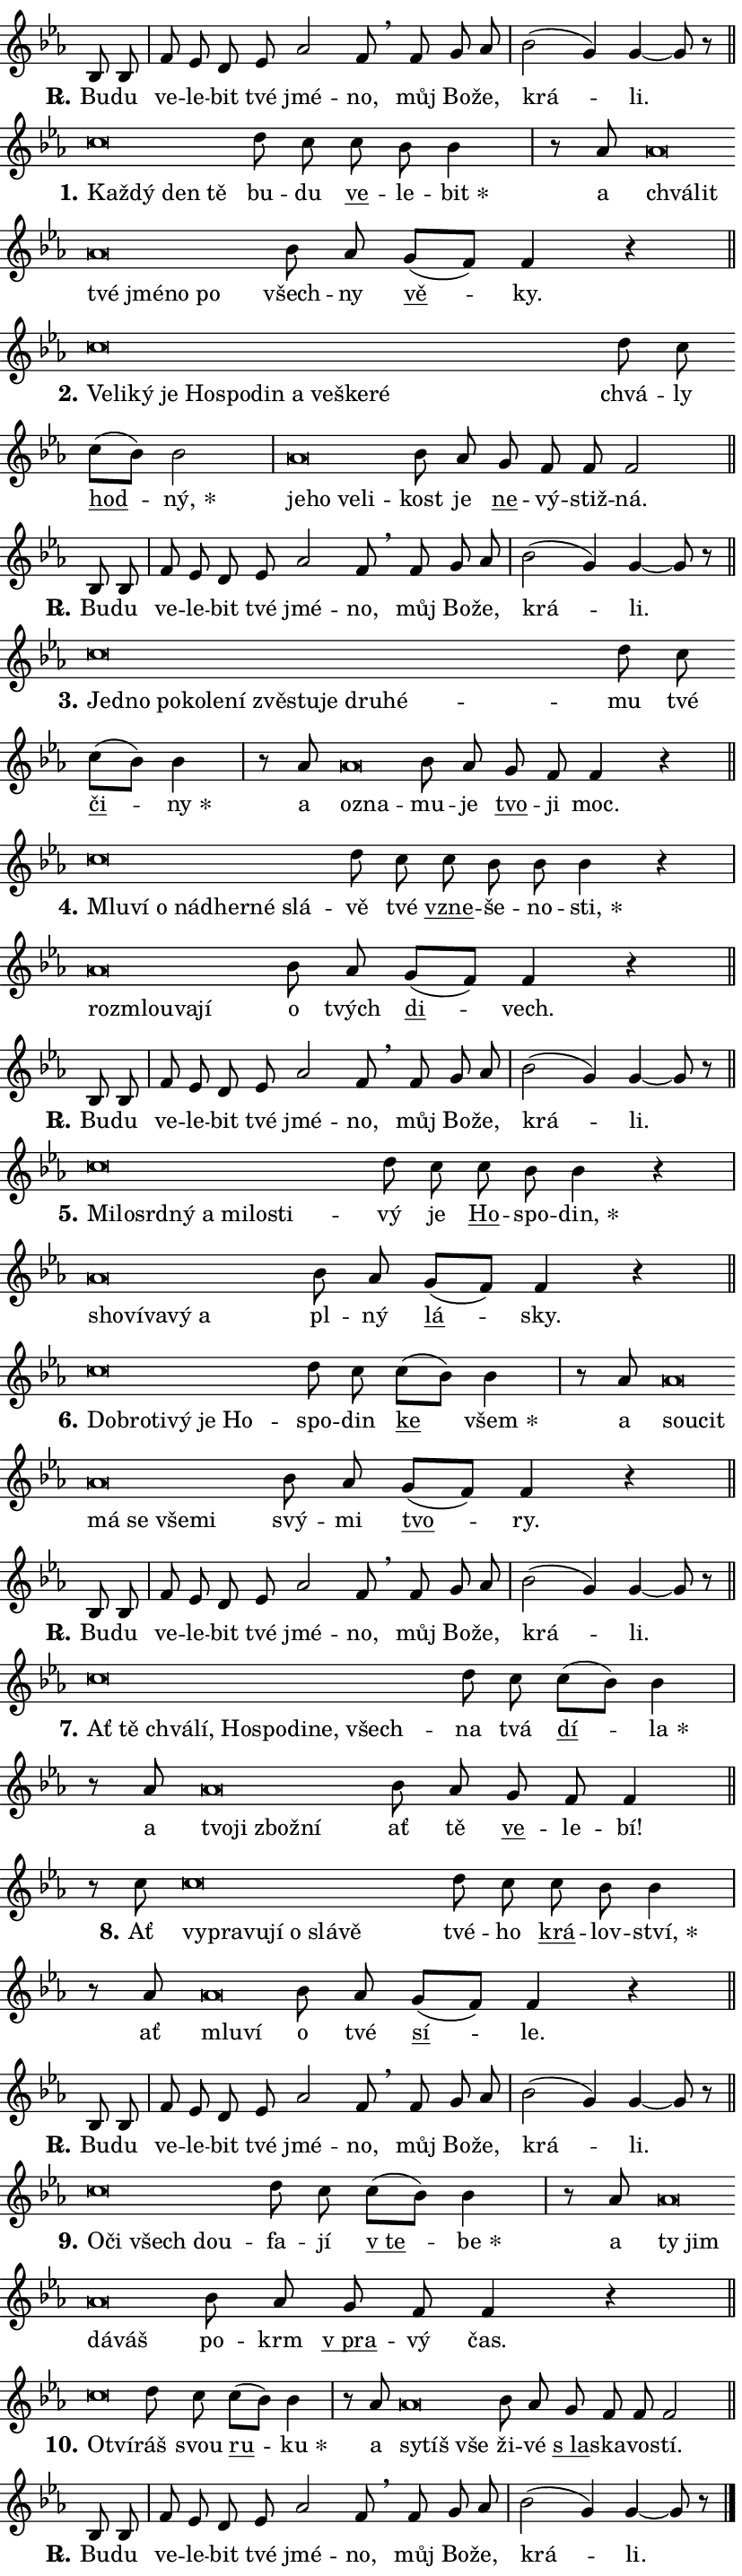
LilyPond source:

\version "2.24.0"
\header { tagline = "" }
\paper {
  indent = 0\cm
  top-margin = 0\cm
  right-margin = 0.13\cm % to fit lyric hyphens
  bottom-margin = 0\cm
  left-margin = 0\cm
  paper-width = 14\cm
  page-breaking = #ly:one-page-breaking
  system-system-spacing.basic-distance = #11
  score-system-spacing.basic-distance = #11
  ragged-last = ##f
}


%% Author: Thomas Morley
%% https://lists.gnu.org/archive/html/lilypond-user/2020-05/msg00002.html
#(define (line-position grob)
"Returns position of @var[grob} in current system:
   @code{'start}, if at first time-step
   @code{'end}, if at last time-step
   @code{'middle} otherwise
"
  (let* ((col (ly:item-get-column grob))
         (ln (ly:grob-object col 'left-neighbor))
         (rn (ly:grob-object col 'right-neighbor))
         (col-to-check-left (if (ly:grob? ln) ln col))
         (col-to-check-right (if (ly:grob? rn) rn col))
         (break-dir-left
           (and
             (ly:grob-property col-to-check-left 'non-musical #f)
             (ly:item-break-dir col-to-check-left)))
         (break-dir-right
           (and
             (ly:grob-property col-to-check-right 'non-musical #f)
             (ly:item-break-dir col-to-check-right))))
        (cond ((eqv? 1 break-dir-left) 'start)
              ((eqv? -1 break-dir-right) 'end)
              (else 'middle))))

#(define (tranparent-at-line-position vctor)
  (lambda (grob)
  "Relying on @code{line-position} select the relevant enry from @var{vctor}.
Used to determine transparency,"
    (case (line-position grob)
      ((end) (not (vector-ref vctor 0)))
      ((middle) (not (vector-ref vctor 1)))
      ((start) (not (vector-ref vctor 2))))))

noteHeadBreakVisibility =
#(define-music-function (break-visibility)(vector?)
"Makes @code{NoteHead}s transparent relying on @var{break-visibility}"
#{
  \override NoteHead.transparent =
    #(tranparent-at-line-position break-visibility)
#})

#(define delete-ledgers-for-transparent-note-heads
  (lambda (grob)
    "Reads whether a @code{NoteHead} is transparent.
If so this @code{NoteHead} is removed from @code{'note-heads} from
@var{grob}, which is supposed to be @code{LedgerLineSpanner}.
As a result ledgers are not printed for this @code{NoteHead}"
    (let* ((nhds-array (ly:grob-object grob 'note-heads))
           (nhds-list
             (if (ly:grob-array? nhds-array)
                 (ly:grob-array->list nhds-array)
                 '()))
           ;; Relies on the transparent-property being done before
           ;; Staff.LedgerLineSpanner.after-line-breaking is executed.
           ;; This is fragile ...
           (to-keep
             (remove
               (lambda (nhd)
                 (ly:grob-property nhd 'transparent #f))
               nhds-list)))
      ;; TODO find a better method to iterate over grob-arrays, similiar
      ;; to filter/remove etc for lists
      ;; For now rebuilt from scratch
      (set! (ly:grob-object grob 'note-heads)  '())
      (for-each
        (lambda (nhd)
          (ly:pointer-group-interface::add-grob grob 'note-heads nhd))
        to-keep))))

squashNotes = {
  \override NoteHead.X-extent = #'(-0.2 . 0.2)
  \override NoteHead.Y-extent = #'(-0.75 . 0)
  \override NoteHead.stencil =
    #(lambda (grob)
       (let ((pos (ly:grob-property grob 'staff-position)))
         (begin
           (if (< pos -7) (display "ERROR: Lower brevis then expected\n") (display ""))
           (if (<= pos -6) ly:text-interface::print ly:note-head::print))))
}
unSquashNotes = {
  \revert NoteHead.X-extent
  \revert NoteHead.Y-extent
  \revert NoteHead.stencil
}

hideNotes = \noteHeadBreakVisibility #begin-of-line-visible
unHideNotes = \noteHeadBreakVisibility #all-visible

% work-around for resetting accidentals
% https://lilypond.org/doc/v2.23/Documentation/notation/displaying-rhythms#unmetered-music
cadenzaMeasure = {
  \cadenzaOff
  \partial 1024 s1024
  \cadenzaOn
}

#(define-markup-command (accent layout props text) (markup?)
  "Underline accented syllable"
  (interpret-markup layout props
    #{\markup \override #'(offset . 4.3) \underline { #text }#}))

responsum = \markup \concat {
  "R" \hspace #-1.05 \path #0.1 #'((moveto 0 0.07) (lineto 0.9 0.8)) \hspace #0.05 "."
}

spaceSize = #0.6828661417322834 % exact space size for TeX Gyre Schola

\layout {
  \context {
    \Staff
    \remove "Time_signature_engraver"
    \override LedgerLineSpanner.after-line-breaking = #delete-ledgers-for-transparent-note-heads
  }
  \context {
    \Lyrics {
      \override LyricSpace.minimum-distance = \spaceSize
      \override LyricText.font-name = #"TeX Gyre Schola"
      \override LyricText.font-size = 1
      \override StanzaNumber.font-name = #"TeX Gyre Schola Bold"
      \override StanzaNumber.font-size = 1
    }
  }
  \context {
    \Score 
    \override NoteHead.text =
      #(lambda (grob) 
        (let ((pos (ly:grob-property grob 'staff-position)))
          #{\markup {
            \combine
              \halign #-0.55 \raise #(if (= pos -6) 0 0.5) \override #'(thickness . 2) \draw-line #'(3.2 . 0)
              \musicglyph "noteheads.sM1"
          }#}))
  }
}

% magnetic-lyrics.ily
%
%   written by
%     Jean Abou Samra <jean@abou-samra.fr>
%     Werner Lemberg <wl@gnu.org>
%
%   adapted by
%     Jiri Hon <jiri.hon@gmail.com>
%
% Version 2022-Apr-15

% https://www.mail-archive.com/lilypond-user@gnu.org/msg149350.html

#(define (Left_hyphen_pointer_engraver context)
   "Collect syllable-hyphen-syllable occurrences in lyrics and store
them in properties.  This engraver only looks to the left.  For
example, if the lyrics input is @code{foo -- bar}, it does the
following.

@itemize @bullet
@item
Set the @code{text} property of the @code{LyricHyphen} grob between
@q{foo} and @q{bar} to @code{foo}.

@item
Set the @code{left-hyphen} property of the @code{LyricText} grob with
text @q{foo} to the @code{LyricHyphen} grob between @q{foo} and
@q{bar}.
@end itemize

Use this auxiliary engraver in combination with the
@code{lyric-@/text::@/apply-@/magnetic-@/offset!} hook."
   (let ((hyphen #f)
         (text #f))
     (make-engraver
      (acknowledgers
       ((lyric-syllable-interface engraver grob source-engraver)
        (set! text grob)))
      (end-acknowledgers
       ((lyric-hyphen-interface engraver grob source-engraver)
        ;(when (not (grob::has-interface grob 'lyric-space-interface))
          (set! hyphen grob)));)
      ((stop-translation-timestep engraver)
       (when (and text hyphen)
         (ly:grob-set-object! text 'left-hyphen hyphen))
       (set! text #f)
       (set! hyphen #f)))))

#(define (lyric-text::apply-magnetic-offset! grob)
   "If the space between two syllables is less than the value in
property @code{LyricText@/.details@/.squash-threshold}, move the right
syllable to the left so that it gets concatenated with the left
syllable.

Use this function as a hook for
@code{LyricText@/.after-@/line-@/breaking} if the
@code{Left_@/hyphen_@/pointer_@/engraver} is active."
   (let ((hyphen (ly:grob-object grob 'left-hyphen #f)))
     (when hyphen
       (let ((left-text (ly:spanner-bound hyphen LEFT)))
         (when (grob::has-interface left-text 'lyric-syllable-interface)
           (let* ((common (ly:grob-common-refpoint grob left-text X))
                  (this-x-ext (ly:grob-extent grob common X))
                  (left-x-ext
                   (begin
                     ;; Trigger magnetism for left-text.
                     (ly:grob-property left-text 'after-line-breaking)
                     (ly:grob-extent left-text common X)))
                  ;; `delta` is the gap width between two syllables.
                  (delta (- (interval-start this-x-ext)
                            (interval-end left-x-ext)))
                  (details (ly:grob-property grob 'details))
                  (threshold (assoc-get 'squash-threshold details 0.2)))
             (when (< delta threshold)
               (let* (;; We have to manipulate the input text so that
                      ;; ligatures crossing syllable boundaries are not
                      ;; disabled.  For languages based on the Latin
                      ;; script this is essentially a beautification.
                      ;; However, for non-Western scripts it can be a
                      ;; necessity.
                      (lt (ly:grob-property left-text 'text))
                      (rt (ly:grob-property grob 'text))
                      (is-space (grob::has-interface hyphen 'lyric-space-interface))
                      (space (if is-space " " ""))
                      (extra-delta (if is-space spaceSize 0))
                      ;; Append new syllable.
                      (ltrt-space (if (and (string? lt) (string? rt))
                                (string-append lt space rt)
                                (make-concat-markup (list lt space rt))))
                      ;; Right-align `ltrt` to the right side.
                      (ltrt-space-markup (grob-interpret-markup
                               grob
                               (make-translate-markup
                                (cons (interval-length this-x-ext) 0)
                                (make-right-align-markup ltrt-space)))))
                 (begin
                   ;; Don't print `left-text`.
                   (ly:grob-set-property! left-text 'stencil #f)
                   ;; Set text and stencil (which holds all collected
                   ;; syllables so far) and shift it to the left.
                   (ly:grob-set-property! grob 'text ltrt-space)
                   (ly:grob-set-property! grob 'stencil ltrt-space-markup)
                   (ly:grob-translate-axis! grob (- (- delta extra-delta)) X))))))))))


#(define (lyric-hyphen::displace-bounds-first grob)
   ;; Make very sure this callback isn't triggered too early.
   (let ((left (ly:spanner-bound grob LEFT))
         (right (ly:spanner-bound grob RIGHT)))
     (ly:grob-property left 'after-line-breaking)
     (ly:grob-property right 'after-line-breaking)
     (ly:lyric-hyphen::print grob)))

squashThreshold = #0.4

\layout {
  \context {
    \Lyrics
    \consists #Left_hyphen_pointer_engraver
    \override LyricText.after-line-breaking =
      #lyric-text::apply-magnetic-offset!
    \override LyricHyphen.stencil = #lyric-hyphen::displace-bounds-first
    \override LyricText.details.squash-threshold = \squashThreshold
    \override LyricHyphen.minimum-distance = 0
    \override LyricHyphen.minimum-length = \squashThreshold
  }
}

squashText = \override LyricText.details.squash-threshold = 9999
unSquashText = \override LyricText.details.squash-threshold = \squashThreshold

leftText = \override LyricText.self-alignment-X = #LEFT
unLeftText = \revert LyricText.self-alignment-X

starOffset = #(lambda (grob) 
                (let ((x_offset (ly:self-alignment-interface::aligned-on-x-parent grob)))
                  (if (= x_offset 0) 0 (+ x_offset 1.2))))

star = #(define-music-function (syllable)(string?)
"Append star separator at the end of a syllable"
#{
  \once \override LyricText.X-offset = #starOffset
  \lyricmode { \markup {
    #syllable
    \override #'((font-name . "TeX Gyre Schola Bold")) \hspace #0.2 \lower #0.65 \larger "*"
  } }
#})

starAccent = #(define-music-function (syllable)(string?)
"Append star separator at the end of a syllable and make accent"
#{
  \once \override LyricText.X-offset = #starOffset
  \lyricmode { \markup {
    \accent #syllable
    \override #'((font-name . "TeX Gyre Schola Bold")) \hspace #0.2 \lower #0.65 \larger "*"
  } }
#})

breath = #(define-music-function (syllable)(string?)
"Append breathing indicator at the end of a syllable"
#{
  \lyricmode { \markup { #syllable "+" } }
#})

optionalBreath = #(define-music-function (syllable)(string?)
"Append optional breathing indicator at the end of a syllable"
#{
  \lyricmode { \markup { #syllable "(+)" } }
#})


\score {
    <<
        \new Voice = "melody" { \cadenzaOn \key es \major \relative { bes8 bes \cadenzaMeasure \bar "|" f' es d es as2 f8 \breathe \bar "" f g as \cadenzaMeasure \bar "|" bes2( g4) g~ g8 r \cadenzaMeasure \bar "||" \break } }
        \new Lyrics \lyricsto "melody" { \lyricmode { \set stanza = \responsum
Bu -- du ve -- le -- bit tvé jmé -- no, můj Bo -- že, krá -- li. } }
    >>
    \layout {}
}

\score {
    <<
        \new Voice = "melody" { \cadenzaOn \key es \major \relative { \squashNotes c''\breve*1/16 \hideNotes \breve*1/16 \bar "" \breve*1/16 \breve*1/16 \bar "" \unHideNotes \unSquashNotes d8 c \bar "" c bes bes4 \cadenzaMeasure \bar "|" r8 as8 \squashNotes as\breve*1/16 \hideNotes \breve*1/16 \bar "" \breve*1/16 \bar "" \breve*1/16 \bar "" \breve*1/16 \breve*1/16 \bar "" \unHideNotes \unSquashNotes bes8 as \bar "" g[( f)] f4 r \cadenzaMeasure \bar "||" \break } }
        \new Lyrics \lyricsto "melody" { \lyricmode { \set stanza = "1."
\leftText Kaž -- \squashText dý den tě \unLeftText \unSquashText bu -- du \markup \accent ve -- le -- \star bit a \leftText chvá -- \squashText lit tvé jmé -- no po \unLeftText \unSquashText všech -- ny \markup \accent vě -- ky. } }
    >>
    \layout {}
}

\score {
    <<
        \new Voice = "melody" { \cadenzaOn \key es \major \relative { \squashNotes c''\breve*1/16 \hideNotes \breve*1/16 \bar "" \breve*1/16 \bar "" \breve*1/16 \bar "" \breve*1/16 \bar "" \breve*1/16 \bar "" \breve*1/16 \bar "" \breve*1/16 \bar "" \breve*1/16 \bar "" \breve*1/16 \breve*1/16 \bar "" \unHideNotes \unSquashNotes d8 c \bar "" c[( bes)] bes2 \cadenzaMeasure \bar "|" \squashNotes as\breve*1/16 \hideNotes \breve*1/16 \bar "" \breve*1/16 \breve*1/16 \bar "" \unHideNotes \unSquashNotes bes8 as \bar "" g f f f2 \cadenzaMeasure \bar "||" \break } }
        \new Lyrics \lyricsto "melody" { \lyricmode { \set stanza = "2."
\leftText Ve -- \squashText li -- ký je Ho -- spo -- din a ve -- ške -- ré \unLeftText \unSquashText chvá -- ly \markup \accent hod -- \star ný, \leftText je -- \squashText ho ve -- li -- \unLeftText \unSquashText kost je \markup \accent ne -- vý -- stiž -- ná. } }
    >>
    \layout {}
}

\score {
    <<
        \new Voice = "melody" { \cadenzaOn \key es \major \relative { bes8 bes \cadenzaMeasure \bar "|" f' es d es as2 f8 \breathe \bar "" f g as \cadenzaMeasure \bar "|" bes2( g4) g~ g8 r \cadenzaMeasure \bar "||" \break } }
        \new Lyrics \lyricsto "melody" { \lyricmode { \set stanza = \responsum
Bu -- du ve -- le -- bit tvé jmé -- no, můj Bo -- že, krá -- li. } }
    >>
    \layout {}
}

\score {
    <<
        \new Voice = "melody" { \cadenzaOn \key es \major \relative { \squashNotes c''\breve*1/16 \hideNotes \breve*1/16 \bar "" \breve*1/16 \bar "" \breve*1/16 \bar "" \breve*1/16 \bar "" \breve*1/16 \bar "" \breve*1/16 \bar "" \breve*1/16 \bar "" \breve*1/16 \bar "" \breve*1/16 \breve*1/16 \bar "" \unHideNotes \unSquashNotes d8 c \bar "" c[( bes)] bes4 \cadenzaMeasure \bar "|" r8 as8 \squashNotes as\breve*1/16 \hideNotes \breve*1/16 \bar "" \unHideNotes \unSquashNotes bes8 as \bar "" g f f4 r \cadenzaMeasure \bar "||" \break } }
        \new Lyrics \lyricsto "melody" { \lyricmode { \set stanza = "3."
\leftText Jed -- \squashText no po -- ko -- le -- ní zvě -- stu -- je dru -- hé -- \unLeftText \unSquashText mu tvé \markup \accent či -- \star ny a \leftText o -- \squashText zna -- \unLeftText \unSquashText mu -- je \markup \accent tvo -- ji moc. } }
    >>
    \layout {}
}

\score {
    <<
        \new Voice = "melody" { \cadenzaOn \key es \major \relative { \squashNotes c''\breve*1/16 \hideNotes \breve*1/16 \bar "" \breve*1/16 \bar "" \breve*1/16 \bar "" \breve*1/16 \bar "" \breve*1/16 \breve*1/16 \bar "" \unHideNotes \unSquashNotes d8 c \bar "" c bes bes bes4 r \cadenzaMeasure \bar "|" \squashNotes as\breve*1/16 \hideNotes \breve*1/16 \bar "" \breve*1/16 \breve*1/16 \bar "" \unHideNotes \unSquashNotes bes8 as \bar "" g[( f)] f4 r \cadenzaMeasure \bar "||" \break } }
        \new Lyrics \lyricsto "melody" { \lyricmode { \set stanza = "4."
\leftText Mlu -- \squashText ví o nád -- her -- né slá -- \unLeftText \unSquashText vě tvé \markup \accent vzne -- še -- no -- \star sti, \leftText roz -- \squashText mlou -- va -- jí \unLeftText \unSquashText o tvých \markup \accent di -- vech. } }
    >>
    \layout {}
}

\score {
    <<
        \new Voice = "melody" { \cadenzaOn \key es \major \relative { bes8 bes \cadenzaMeasure \bar "|" f' es d es as2 f8 \breathe \bar "" f g as \cadenzaMeasure \bar "|" bes2( g4) g~ g8 r \cadenzaMeasure \bar "||" \break } }
        \new Lyrics \lyricsto "melody" { \lyricmode { \set stanza = \responsum
Bu -- du ve -- le -- bit tvé jmé -- no, můj Bo -- že, krá -- li. } }
    >>
    \layout {}
}

\score {
    <<
        \new Voice = "melody" { \cadenzaOn \key es \major \relative { \squashNotes c''\breve*1/16 \hideNotes \breve*1/16 \bar "" \breve*1/16 \bar "" \breve*1/16 \bar "" \breve*1/16 \bar "" \breve*1/16 \bar "" \breve*1/16 \breve*1/16 \bar "" \unHideNotes \unSquashNotes d8 c \bar "" c bes bes4 r \cadenzaMeasure \bar "|" \squashNotes as\breve*1/16 \hideNotes \breve*1/16 \bar "" \breve*1/16 \bar "" \breve*1/16 \breve*1/16 \bar "" \unHideNotes \unSquashNotes bes8 as \bar "" g[( f)] f4 r \cadenzaMeasure \bar "||" \break } }
        \new Lyrics \lyricsto "melody" { \lyricmode { \set stanza = "5."
\leftText Mi -- \squashText lo -- srd -- ný a mi -- lo -- sti -- \unLeftText \unSquashText vý je \markup \accent Ho -- spo -- \star din, \leftText sho -- \squashText ví -- va -- vý a \unLeftText \unSquashText pl -- ný \markup \accent lá -- sky. } }
    >>
    \layout {}
}

\score {
    <<
        \new Voice = "melody" { \cadenzaOn \key es \major \relative { \squashNotes c''\breve*1/16 \hideNotes \breve*1/16 \bar "" \breve*1/16 \bar "" \breve*1/16 \bar "" \breve*1/16 \breve*1/16 \bar "" \unHideNotes \unSquashNotes d8 c \bar "" c[( bes)] bes4 \cadenzaMeasure \bar "|" r8 as8 \squashNotes as\breve*1/16 \hideNotes \breve*1/16 \bar "" \breve*1/16 \bar "" \breve*1/16 \bar "" \breve*1/16 \breve*1/16 \bar "" \unHideNotes \unSquashNotes bes8 as \bar "" g[( f)] f4 r \cadenzaMeasure \bar "||" \break } }
        \new Lyrics \lyricsto "melody" { \lyricmode { \set stanza = "6."
\leftText Dob -- \squashText ro -- ti -- vý je Ho -- \unLeftText \unSquashText spo -- din \markup \accent ke \star všem a \leftText sou -- \squashText cit má se vše -- mi \unLeftText \unSquashText svý -- mi \markup \accent tvo -- ry. } }
    >>
    \layout {}
}

\score {
    <<
        \new Voice = "melody" { \cadenzaOn \key es \major \relative { bes8 bes \cadenzaMeasure \bar "|" f' es d es as2 f8 \breathe \bar "" f g as \cadenzaMeasure \bar "|" bes2( g4) g~ g8 r \cadenzaMeasure \bar "||" \break } }
        \new Lyrics \lyricsto "melody" { \lyricmode { \set stanza = \responsum
Bu -- du ve -- le -- bit tvé jmé -- no, můj Bo -- že, krá -- li. } }
    >>
    \layout {}
}

\score {
    <<
        \new Voice = "melody" { \cadenzaOn \key es \major \relative { \squashNotes c''\breve*1/16 \hideNotes \breve*1/16 \bar "" \breve*1/16 \bar "" \breve*1/16 \bar "" \breve*1/16 \bar "" \breve*1/16 \bar "" \breve*1/16 \bar "" \breve*1/16 \breve*1/16 \bar "" \unHideNotes \unSquashNotes d8 c \bar "" c[( bes)] bes4 \cadenzaMeasure \bar "|" r8 as8 \squashNotes as\breve*1/16 \hideNotes \breve*1/16 \bar "" \breve*1/16 \breve*1/16 \bar "" \unHideNotes \unSquashNotes bes8 as \bar "" g f f4 \cadenzaMeasure \bar "||" \break } }
        \new Lyrics \lyricsto "melody" { \lyricmode { \set stanza = "7."
\leftText Ať \squashText tě chvá -- lí, Ho -- spo -- di -- ne, všech -- \unLeftText \unSquashText na tvá \markup \accent dí -- \star la a \leftText tvo -- \squashText ji zbož -- ní \unLeftText \unSquashText ať tě \markup \accent ve -- le -- bí! } }
    >>
    \layout {}
}

\score {
    <<
        \new Voice = "melody" { \cadenzaOn \key es \major \relative { r8 c''8 \squashNotes c\breve*1/16 \hideNotes \breve*1/16 \bar "" \breve*1/16 \bar "" \breve*1/16 \bar "" \breve*1/16 \bar "" \breve*1/16 \breve*1/16 \bar "" \unHideNotes \unSquashNotes d8 c \bar "" c bes bes4 \cadenzaMeasure \bar "|" r8 as8 \squashNotes as\breve*1/16 \hideNotes \breve*1/16 \bar "" \unHideNotes \unSquashNotes bes8 as \bar "" g[( f)] f4 r \cadenzaMeasure \bar "||" \break } }
        \new Lyrics \lyricsto "melody" { \lyricmode { \set stanza = "8."
Ať \leftText vy -- \squashText pra -- vu -- jí o slá -- vě \unLeftText \unSquashText tvé -- ho \markup \accent krá -- lov -- \star ství, ať \leftText mlu -- \squashText ví \unLeftText \unSquashText o tvé \markup \accent sí -- le. } }
    >>
    \layout {}
}

\score {
    <<
        \new Voice = "melody" { \cadenzaOn \key es \major \relative { bes8 bes \cadenzaMeasure \bar "|" f' es d es as2 f8 \breathe \bar "" f g as \cadenzaMeasure \bar "|" bes2( g4) g~ g8 r \cadenzaMeasure \bar "||" \break } }
        \new Lyrics \lyricsto "melody" { \lyricmode { \set stanza = \responsum
Bu -- du ve -- le -- bit tvé jmé -- no, můj Bo -- že, krá -- li. } }
    >>
    \layout {}
}

\score {
    <<
        \new Voice = "melody" { \cadenzaOn \key es \major \relative { \squashNotes c''\breve*1/16 \hideNotes \breve*1/16 \bar "" \breve*1/16 \breve*1/16 \bar "" \unHideNotes \unSquashNotes d8 c \bar "" c[( bes)] bes4 \cadenzaMeasure \bar "|" r8 as8 \squashNotes as\breve*1/16 \hideNotes \breve*1/16 \bar "" \breve*1/16 \breve*1/16 \bar "" \unHideNotes \unSquashNotes bes8 as \bar "" g f f4 r \cadenzaMeasure \bar "||" \break } }
        \new Lyrics \lyricsto "melody" { \lyricmode { \set stanza = "9."
\leftText O -- \squashText či všech dou -- \unLeftText \unSquashText fa -- jí \markup \accent "v te" -- \star be a \leftText ty \squashText jim dá -- váš \unLeftText \unSquashText po -- krm \markup \accent "v pra" -- vý čas. } }
    >>
    \layout {}
}

\score {
    <<
        \new Voice = "melody" { \cadenzaOn \key es \major \relative { \squashNotes c''\breve*1/16 \hideNotes \breve*1/16 \bar "" \unHideNotes \unSquashNotes d8 c \bar "" c[( bes)] bes4 \cadenzaMeasure \bar "|" r8 as8 \squashNotes as\breve*1/16 \hideNotes \breve*1/16 \breve*1/16 \bar "" \unHideNotes \unSquashNotes bes8 as \bar "" g f f f2 \cadenzaMeasure \bar "||" \break } }
        \new Lyrics \lyricsto "melody" { \lyricmode { \set stanza = "10."
\leftText O -- \squashText tví -- \unLeftText \unSquashText ráš svou \markup \accent ru -- \star ku a \leftText sy -- \squashText tíš vše \unLeftText \unSquashText ži -- vé \markup \accent "s la" -- ska -- vo -- stí. } }
    >>
    \layout {}
}

\score {
    <<
        \new Voice = "melody" { \cadenzaOn \key es \major \relative { bes8 bes \cadenzaMeasure \bar "|" f' es d es as2 f8 \breathe \bar "" f g as \cadenzaMeasure \bar "|" bes2( g4) g~ g8 r \cadenzaMeasure \bar "||" \break } \bar "|." }
        \new Lyrics \lyricsto "melody" { \lyricmode { \set stanza = \responsum
Bu -- du ve -- le -- bit tvé jmé -- no, můj Bo -- že, krá -- li. } }
    >>
    \layout {}
}
